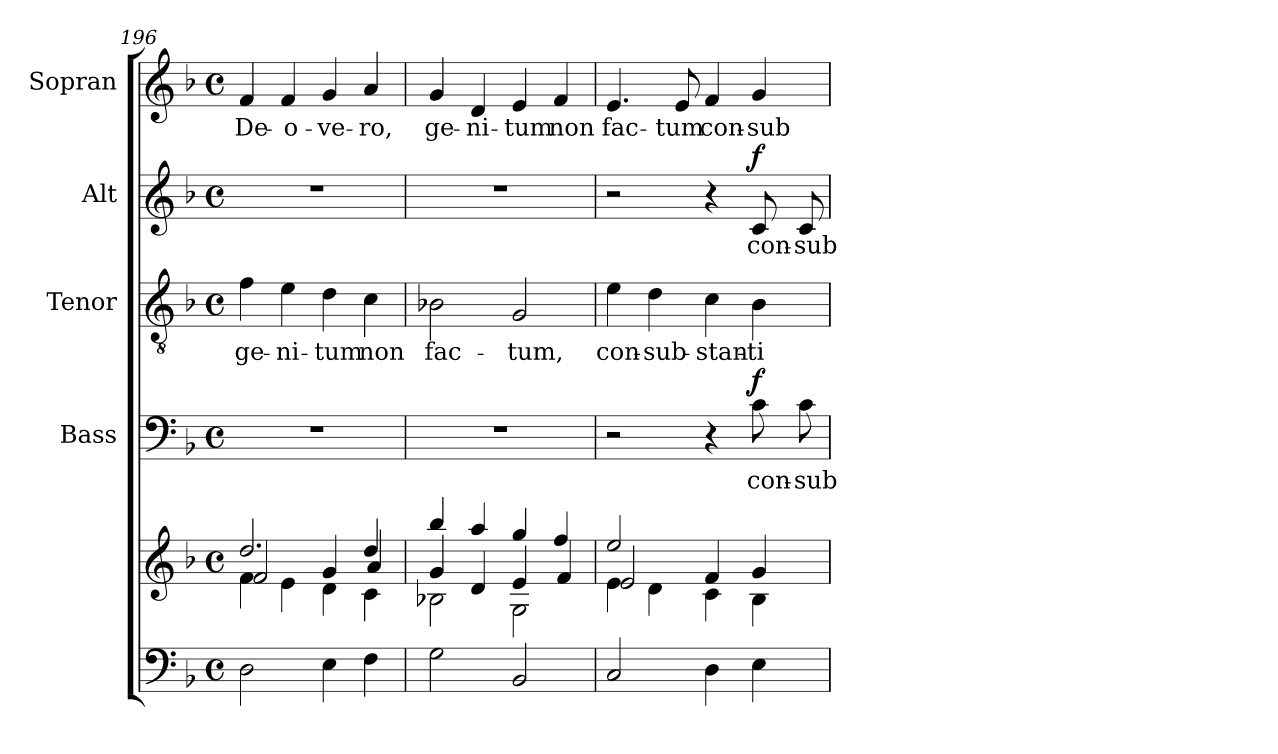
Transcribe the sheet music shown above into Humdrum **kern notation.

**kern	**kern	**kern	**text	**dynam	**kern	**text	**kern	**text	**dynam	**kern	**text
*part5	*part5	*part4	*part4	*part4	*part3	*part3	*part2	*part2	*part2	*part1	*part1
*staff6	*staff5	*staff4	*staff4	*staff4	*staff3	*staff3	*staff2	*staff2	*staff2	*staff1	*staff1
*	*	*I"Bass	*	*	*I"Tenor	*	*I"Alt	*	*	*I"Sopran	*
*	*	*I'B.	*	*	*I'T.	*	*I'A.	*	*	*I'S.	*
*clefF4	*clefG2	*clefF4	*	*	*clefGv2	*	*clefG2	*	*	*clefG2	*
*k[b-]	*k[b-]	*k[b-]	*	*	*k[b-]	*	*k[b-]	*	*	*k[b-]	*
*F:	*F:	*F:	*	*	*F:	*	*F:	*	*	*F:	*
*M4/4	*M4/4	*M4/4	*	*	*M4/4	*	*M4/4	*	*	*M4/4	*
*met(c)	*met(c)	*met(c)	*	*	*met(c)	*	*met(c)	*	*	*met(c)	*
=196	=196	=196	=196	=196	=196	=196	=196	=196	=196	=196	=196
*	*^	*	*	*	*	*	*	*	*	*	*
*	*	*^	*	*	*	*	*	*	*	*	*	*
!	!	!	!	!	!	!	!	!LO:LY:b	!	!	!	!	!LO:LY:b
2D\	2.dd/	4f\	2f/	1r	.	.	4f\	ge-	1r	.	.	4f/	De-
!	!	!	!	!	!	!	!	!LO:LY:b	!	!	!	!	!LO:LY:b
.	.	4e\	.	.	.	.	4e\	-ni-	.	.	.	4f/	-o-
!	!	!	!	!	!	!	!	!LO:LY:b	!	!	!	!	!LO:LY:b
4E\	.	4d\	4g/	.	.	.	4d\	-tum	.	.	.	4g/	-ve-
!	!	!	!	!	!	!	!	!LO:LY:b	!	!	!	!	!LO:LY:b
4F\	4dd/	4c\	4a/	.	.	.	4c\	non	.	.	.	4a/	-ro,
=197	=197	=197	=197	=197	=197	=197	=197	=197	=197	=197	=197	=197	=197
!	!	!	!	!	!	!	!	!LO:LY:b	!	!	!	!	!LO:LY:b
2G\	4bb-!/	2B-X\	4g/	1r	.	.	2B-X\	fac-	1r	.	.	4g/	ge-
!	!	!	!	!	!	!	!	!	!	!	!	!	!LO:LY:b
.	4aa!/	.	4d/	.	.	.	.	.	.	.	.	4d/	-ni-
!	!	!	!	!	!	!	!	!LO:LY:b	!	!	!	!	!LO:LY:b
2BB-/	4gg!/	2G\	4e/	.	.	.	2G/	-tum,	.	.	.	4e/	-tum
!	!	!	!	!	!	!	!	!	!	!	!	!	!LO:LY:b
.	4ff!/	.	4f/	.	.	.	.	.	.	.	.	4f/	non
!!LO:LB:g=z
=198	=198	=198	=198	=198	=198	=198	=198	=198	=198	=198	=198	=198	=198
!	!	!	!	!	!	!	!	!LO:LY:b	!	!	!	!	!LO:LY:b
2C/	2ee/	4e\	2e/	2r	.	.	4e\	con-	2r	.	.	4.e/	fac-
!	!	!	!	!	!	!	!	!LO:LY:b	!	!	!	!	!
.	.	4d\	.	.	.	.	4d\	-sub-	.	.	.	.	.
!	!	!	!	!	!	!	!	!	!	!	!	!	!LO:LY:b
.	.	.	.	.	.	.	.	.	.	.	.	8e/	-tum
!	!	!	!	!	!	!	!	!LO:LY:b	!	!	!	!	!LO:LY:b
4D\	2ryy	4c\	4f/	4r	.	.	4c\	-stan-	4r	.	.	4f/	con-
!	!	!	!	!	!LO:LY:b	!LO:DY:a	!	!LO:LY:b	!	!LO:LY:b	!LO:DY:a	!	!LO:LY:b
4E\	.	4B-\	4g/	8c\	con-	f	4B-\	-ti-	8c/	con-	f	4g/	-sub-
!	!	!	!	!	!LO:LY:b	!	!	!	!	!LO:LY:b	!	!	!
.	.	.	.	8c\	-sub-	.	.	.	8c/	-sub-	.	.	.
*	*v	*v	*v	*	*	*	*	*	*	*	*	*	*
=	=	=	=	=	=	=	=	=	=	=	=
*-	*-	*-	*-	*-	*-	*-	*-	*-	*-	*-	*-
